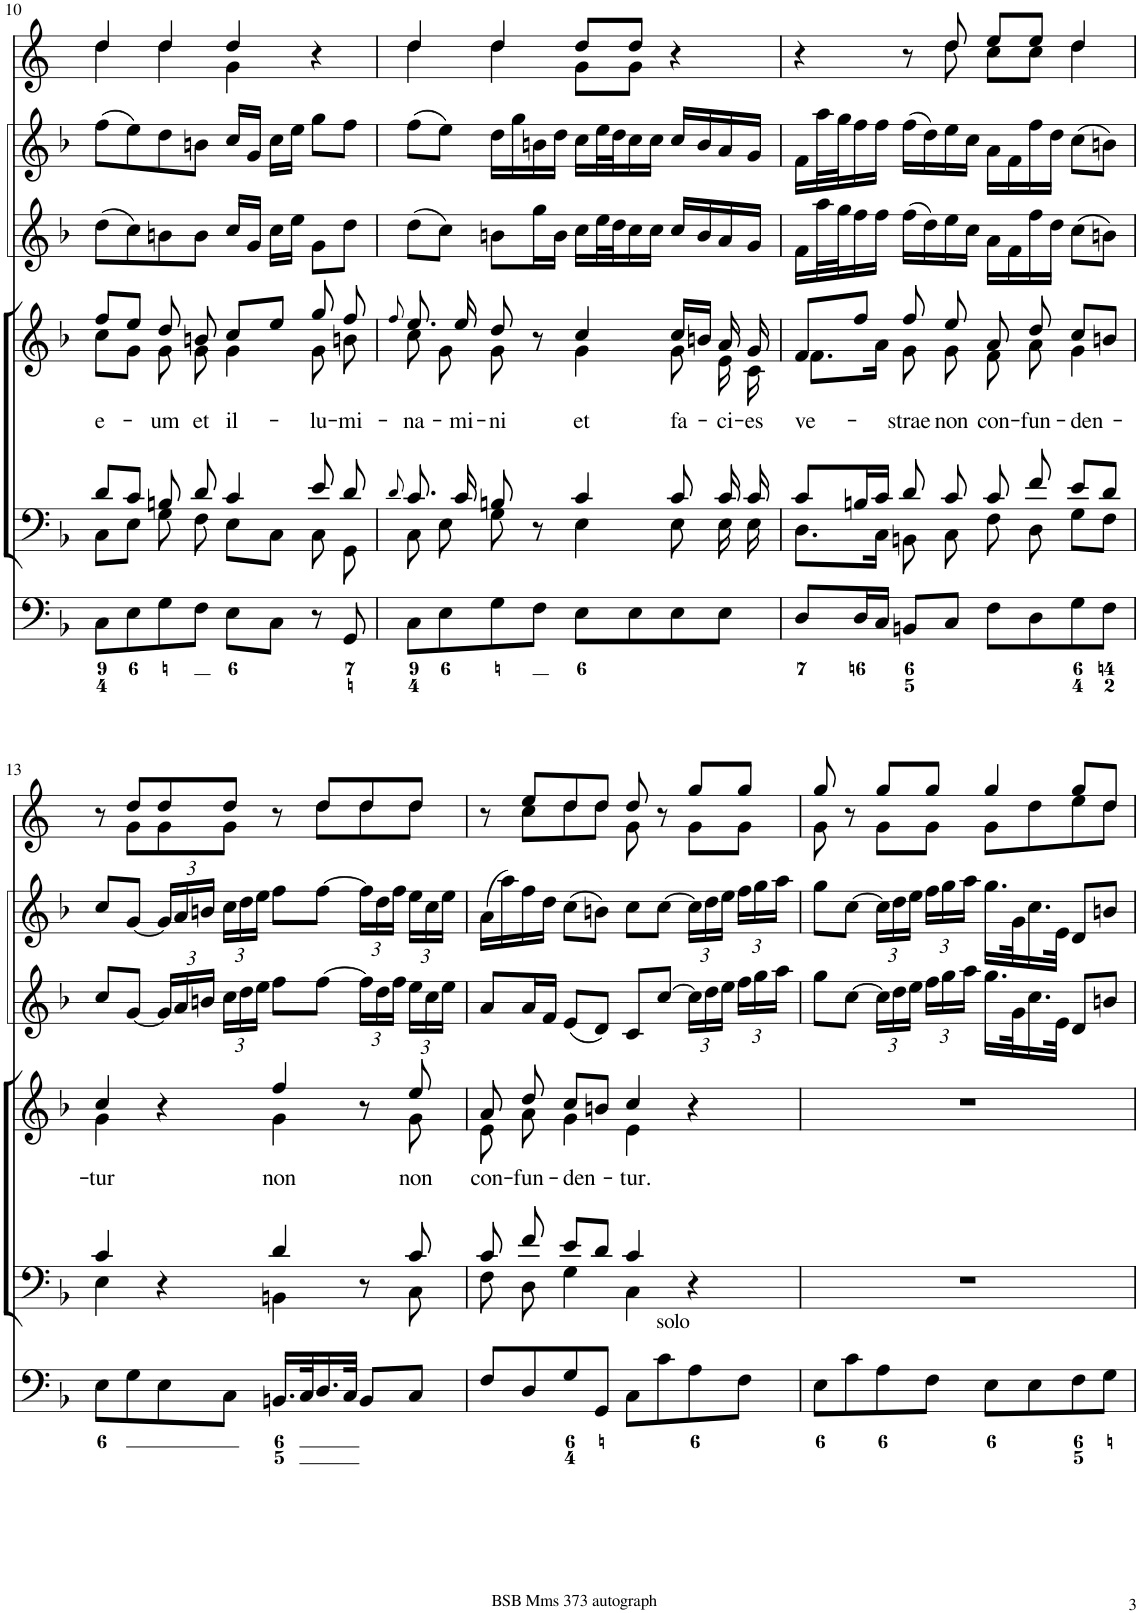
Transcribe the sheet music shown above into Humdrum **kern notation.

**kern	**kern	**kern	**text	**kern	**kern	**kern
*part6	*part5	*part4	*part4	*part3	*part2	*part1
*staff6	*staff5	*staff4	*staff4	*staff3	*staff2	*staff1
*I"Organ	*I"Voice	*I"Voice	*	*I"Violin	*I"Violini	*I"Corni in F
*	*	*	*	*I'Vln	*I'Vln	*
!!LO:PB:g=z
*clefF4	*clefF4	*clefG2	*	*clefG2	*clefG2	*clefG2
*	*	*	*	*	*	*Trd4c7
*k[b-]	*k[b-]	*k[b-]	*	*k[b-]	*k[b-]	*k[]
*M4/4	*M4/4	*M4/4	*	*M4/4	*M4/4	*M4/4
*met(c)	*met(c)	*met(c)	*	*met(c)	*met(c)	*met(c)
=10	=10	=10	=10	=10	=10	=10
*	*^	*	*	*	*	*
!	!	!	!	!LO:LY:b	!	!	!
*	*	*	*^	*	*	*	*^
8C\L	8d/L	8C\L	8ff/L	8cc\L	e-	(8dd\L	(8ff\L	4dd/	4dd\
8E\	8c/J	8E\J	8ee/J	8g\J	.	8cc\)	8ee\)	.	.
!	!	!	!	!	!LO:LY:b	!	!	!	!
8G\	8Bn/	8G\	8dd/	8g\	-um	8bn\	8dd\	4dd/	4dd\
!	!	!	!	!	!LO:LY:b	!	!	!	!
8F\J	8d/	8F\	8bn/	8g\	et	8b\J	8bn\J	.	.
!	!	!	!	!	!LO:LY:b	!	!	!	!
8E\L	4c/	8E\L	8cc/L	4g\	il-	16cc/LL	16cc/LL	4dd/	4g\
.	.	.	.	.	.	16g/JJ	16g/JJ	.	.
8C\J	.	8C\J	8ee/J	.	.	16cc\LL	16cc\LL	.	.
.	.	.	.	.	.	16ee\JJ	16ee\JJ	.	.
!	!	!	!	!	!LO:LY:b	!	!	!	!
8r	8e/	8C\	8gg/	8g\	-lu-	8g\L	8gg\L	4r	4ryy
!	!	!	!	!	!LO:LY:b	!	!	!	!
8GG/	8d/	8GG\	8ff/	8bn\	-mi-	8dd\J	8ff\J	.	.
=11	=11	=11	=11	=11	=11	=11	=11	=11	=11
.	8qd/	.	8qff/	.	.	.	.	.	.
!	!	!	!	!	!LO:LY:b	!	!	!	!
8C\L	8.c/	8C\	8.ee/	8cc\	-na-	(8dd\L	(8ff\L	4dd/	4dd\
8E\	.	8E\	.	8g\	.	8cc\J)	8ee\J)	.	.
!	!	!	!	!	!LO:LY:b	!	!	!	!
.	16c/	.	16ee/	.	mi-	.	.	.	.
!	!	!	!	!	!LO:LY:b	!	!	!	!
8G\	8Bn/	8G\	8dd/	8g\	-ni	8bn\L	16dd\LL	4dd/	4dd\
.	.	.	.	.	.	.	16gg\	.	.
8F\J	8r	8ryy	8r	8ryy	.	16gg\L	16bn\	.	.
.	.	.	.	.	.	16b\JJ	16dd\JJ	.	.
!	!	!	!	!	!LO:LY:b	!	!	!	!
8E\L	4c/	4E\	4cc/	4g\	et	16cc\LL	16cc\LL	8dd/L	8g\L
.	.	.	.	.	.	32ee\L	32ee\L	.	.
.	.	.	.	.	.	32dd\J	32dd\J	.	.
8E\	.	.	.	.	.	16cc\	16cc\	8dd/J	8g\J
.	.	.	.	.	.	16cc\JJ	16cc\JJ	.	.
!	!	!	!	!	!LO:LY:b	!	!	!	!
8E\	8c/	8E\	16cc/LL	8g\	fa-	16cc/LL	16cc/LL	4r	4ryy
.	.	.	16bn/JJ	.	.	16b/	16b/	.	.
!	!	!	!	!	!LO:LY:b	!	!	!	!
8E\J	16c/	16E\	16a/	16e\	-ci-	16a/	16a/	.	.
!	!	!	!	!	!LO:LY:b	!	!	!	!
.	16c/	16E\	16g/	16c\	-es	16g/JJ	16g/JJ	.	.
=12	=12	=12	=12	=12	=12	=12	=12	=12	=12
!	!	!	!	!	!LO:LY:b	!	!	!	!
8D/L	8c/L	8.D\L	8f/L	8.f\L	ve-	16f\LL	16f\LL	4r	4.ryy
.	.	.	.	.	.	32aa\L	32aa\L	.	.
.	.	.	.	.	.	32gg\J	32gg\J	.	.
16D/L	16Bn/L	.	8ff/J	.	.	16ff\	16ff\	.	.
16C/JJ	16c/JJ	16C\Jk	.	16a\Jk	.	16ff\JJ	16ff\JJ	.	.
!	!	!	!	!	!LO:LY:b	!	!	!	!
8BBn/L	8d/	8BBn\	8ff/	8g\	-strae	(16ff\LL	(16ff\LL	8r	.
.	.	.	.	.	.	16dd\)	16dd\)	.	.
!	!	!	!	!	!LO:LY:b	!	!	!	!
8C/J	8c/	8C\	8ee/	8g\	non	16ee\	16ee\	8dd/	8dd\
.	.	.	.	.	.	16cc\JJ	16cc\JJ	.	.
!	!	!	!	!	!LO:LY:b	!	!	!	!
8F\L	8c/	8F\	8a/	8f\	con-	16a\LL	16a\LL	8ee/L	8cc\L
.	.	.	.	.	.	16f\	16f\	.	.
!	!	!	!	!	!LO:LY:b	!	!	!	!
8D\	8f/	8D\	8dd/	8a\	-fun-	16ff\	16ff\	8ee/J	8cc\J
.	.	.	.	.	.	16dd\JJ	16dd\JJ	.	.
!	!	!	!	!	!LO:LY:b	!	!	!	!
8G\	8e/L	8G\L	8cc/L	4g\	-den-	(8cc\L	(8cc\L	4dd/	4dd\
8F\J	8d/J	8F\J	8bn/J	.	.	8bn\J)	8bn\J)	.	.
!!LO:LB:g=z	!!
=13	=13	=13	=13	=13	=13	=13	=13	=13	=13
!	!	!	!	!	!LO:LY:b	!	!	!	!
8E\L	4c/	4E\	4cc/	4g\	-tur	8cc/L	8cc/L	8r	8ryy
8G\	.	.	.	.	.	[8g/J	[8g/J	8dd/L	8g\L
*	*	*	*	*	*	*Xbrackettup	*Xbrackettup	*	*
8E\	4r	4ryy	4r	4ryy	.	24g/LL]	24g/LL]	8dd/	8g\
.	.	.	.	.	.	24a/	24a/	.	.
.	.	.	.	.	.	24bn/JJ	24bn/JJ	.	.
8C\J	.	.	.	.	.	24cc\LL	24cc\LL	8dd/J	8g\J
.	.	.	.	.	.	24dd\	24dd\	.	.
.	.	.	.	.	.	24ee\JJ	24ee\JJ	.	.
!	!	!	!	!	!LO:LY:b	!	!	!	!
16.BBn/LL	4d/	4BBn\	4ff/	4g\	non	8ff\L	8ff\L	8r	8ryy
32C/K	.	.	.	.	.	.	.	.	.
16.D/	.	.	.	.	.	[8ff\J	[8ff\J	8dd/L	8dd\L
32C/JJk	.	.	.	.	.	.	.	.	.
8BB/L	8r	8ryy	8r	8ryy	.	24ff\LL]	24ff\LL]	8dd/	8dd\
.	.	.	.	.	.	24dd\	24dd\	.	.
.	.	.	.	.	.	24ff\JJ	24ff\JJ	.	.
!	!	!	!	!	!LO:LY:b	!	!	!	!
8C/J	8c/	8C\	8ee/	8g\	non	24ee\LL	24ee\LL	8dd/J	8dd\J
.	.	.	.	.	.	24cc\	24cc\	.	.
.	.	.	.	.	.	24ee\JJ	24ee\JJ	.	.
=14	=14	=14	=14	=14	=14	=14	=14	=14	=14
!	!	!	!	!	!LO:LY:b	!	!	!	!
8F/L	8c/	8F\	8a/	8e\	con-	8a/L	(16a\LL	8r	8ryy
.	.	.	.	.	.	.	16aa\)	.	.
!	!	!	!	!	!LO:LY:b	!	!	!	!
8D/	8f/	8D\	8dd/	8a\	-fun-	16a/L	16ff\	8ee/L	8cc\L
.	.	.	.	.	.	16f/JJ	16dd\JJ	.	.
!	!	!	!	!	!LO:LY:b	!	!	!	!
8G/	8e/L	4G\	8cc/L	4g\	-den-	(8e/L	(8cc\L	8dd/	8dd\
8GG/J	8d/J	.	8bn/J	.	.	8d/J)	8bn\J)	8dd/J	8dd\J
!	!	!	!	!	!LO:LY:b	!	!	!	!
8C\L	4c/	4C\	4cc/	4e\	-tur.	8c/L	8cc\L	8dd/	8g\
!LO:TX:a:t=solo	!	!	!	!	!	!	!	!	!
8c\	.	.	.	.	.	[8cc/J	[8cc\J	8r	8ryy
8A\	4r	4ryy	4r	4ryy	.	24cc\LL]	24cc\LL]	8gg/L	8g\L
.	.	.	.	.	.	24dd\	24dd\	.	.
.	.	.	.	.	.	24ee\JJ	24ee\JJ	.	.
8F\J	.	.	.	.	.	24ff\LL	24ff\LL	8gg/J	8g\J
.	.	.	.	.	.	24gg\	24gg\	.	.
.	.	.	.	.	.	24aa\JJ	24aa\JJ	.	.
*	*v	*v	*	*	*	*	*	*	*
*	*	*v	*v	*	*	*	*	*
=15	=15	=15	=15	=15	=15	=15	=15
8E\L	1r	1r	.	8gg\L	8gg\L	8gg/	8g\
8c\	.	.	.	[8cc\J	[8cc\J	8r	8ryy
8A\	.	.	.	24cc\LL]	24cc\LL]	8gg/L	8g\L
.	.	.	.	24dd\	24dd\	.	.
.	.	.	.	24ee\JJ	24ee\JJ	.	.
8F\J	.	.	.	24ff\LL	24ff\LL	8gg/J	8g\J
.	.	.	.	24gg\	24gg\	.	.
.	.	.	.	24aa\JJ	24aa\JJ	.	.
8E\L	.	.	.	16.gg\LL	16.gg\LL	4gg/	8g\L
.	.	.	.	32g\K	32g\K	.	.
8E\	.	.	.	16.cc\	16.cc\	.	8dd\
.	.	.	.	32e\JJk	32e\JJk	.	.
8F\	.	.	.	8d/L	8d/L	8gg/L	8ee\
8G\J	.	.	.	8bn/J	8bn/J	8dd/J	8dd\J
*	*	*	*	*	*	*v	*v
=	=	=	=	=	=	=
*-	*-	*-	*-	*-	*-	*-
